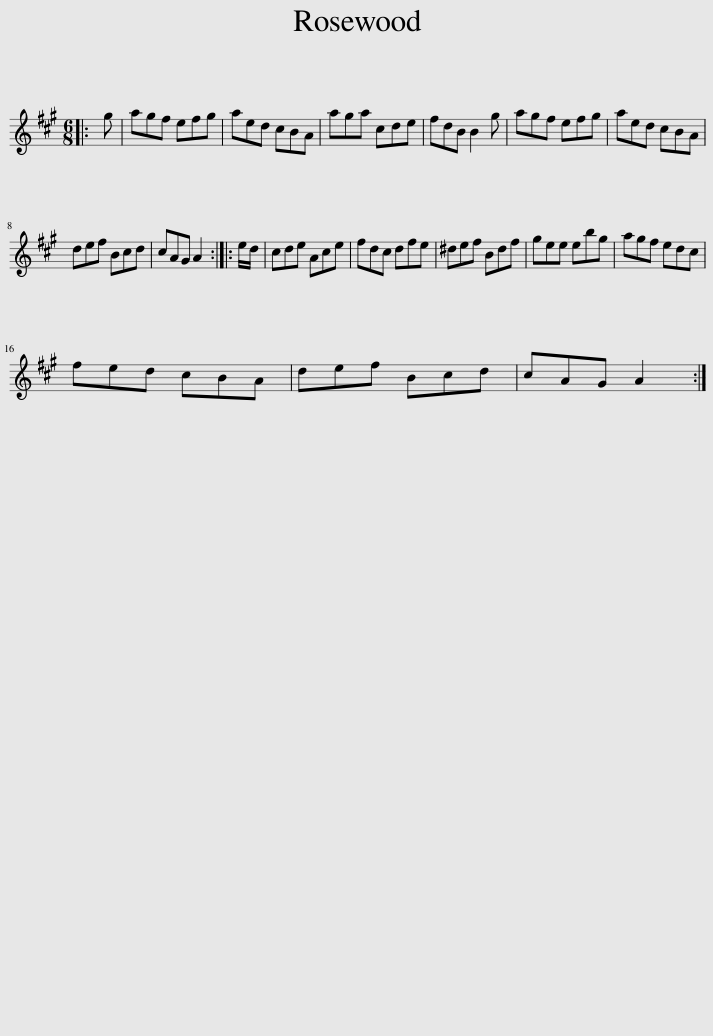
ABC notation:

X:1
L:1/8
M:6/8
I:linebreak $
K:A
V:1 treble
V:1
|: g | agf efg | aed cBA | aga cde | fdB B2 g | %5
 agf efg | aed cBA |$ def Bcd | cAG A2 :: e/d/ | %10
 cde Ace | fdc dfe | ^def Bdf | gee ebg | agf edc |$ %15
 fed cBA | def Bcd | cAG A2 :| %18
